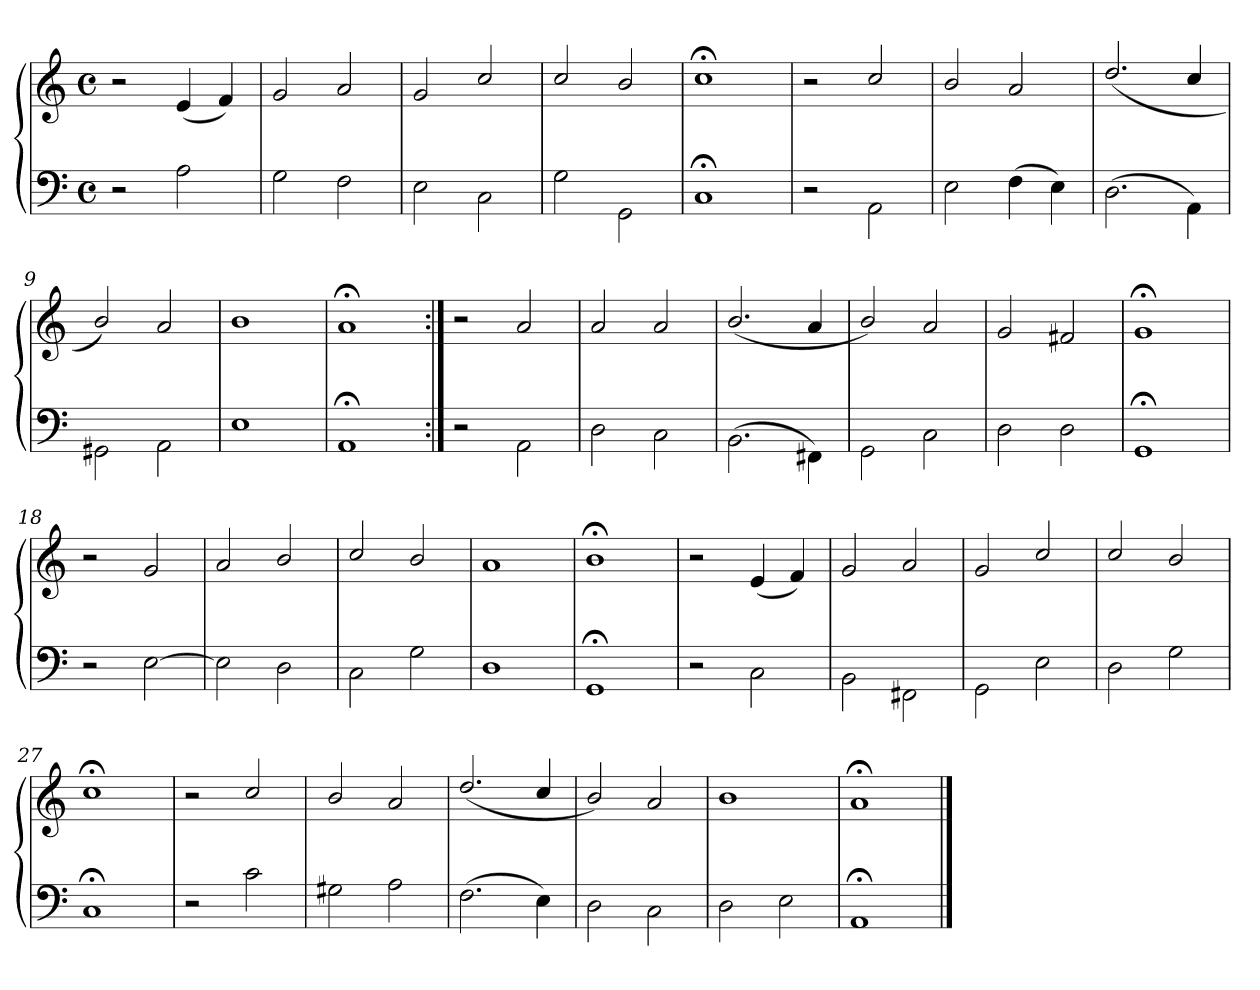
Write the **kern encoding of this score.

**kern	**kern
*part1	*part1
*staff2	*staff1
*clefF4	*clefG2
*M4/4	*M4/4
*met(c)	*met(c)
=1	=1
2r	2r
2A\	(4e/
.	4f/)
=2	=2
2G\	2g/
2F\	2a/
=3	=3
2E\	2g/
2C\	2cc/
=4	=4
2G\	2cc/
2GG\	2b/
=5	=5
1C;\	1cc;</
=6	=6
2r	2r
2AA\	2cc/
=7	=7
2E\	2b/
(4F\	2a/
4E\)	.
=8	=8
(2.D\	(2.dd/
4AA\)	4cc/
=9	=9
2GG#X\	2b/)
2AA\	2a/
=10	=10
1E\	1b/
=11	=11
1AA;\	1a;</
!!LO:PB:g=z
=12:|!	=12:|!
2r	2r
2AA\	2a/
=13	=13
2D\	2a/
2C\	2a/
=14	=14
(2.BB\	(2.b/
4FF#X\)	4a/
=15	=15
2GG\	2b/)
2C\	2a/
=16	=16
2D\	2g/
2D\	2f#X/
=17	=17
1GG;\	1g;</
=18	=18
2r	2r
[2E\	2g/
=19	=19
2E\]	2a/
2D\	2b/
=20	=20
2C\	2cc/
2G\	2b/
=21	=21
1D\	1a/
=22	=22
1GG;\	1b;</
!!LO:LB:g=z
=23	=23
2r	2r
2C\	(4e/
.	4f/)
=24	=24
2BB\	2g/
2FF#X\	2a/
=25	=25
2GG\	2g/
2E\	2cc/
=26	=26
2D\	2cc/
2G\	2b/
=27	=27
1C;\	1cc;</
=28	=28
2r	2r
2c\	2cc/
=29	=29
2G#X\	2b/
2A\	2a/
=30	=30
(2.F\	(2.dd/
4E\)	4cc/
=31	=31
2D\	2b/)
2C\	2a/
=32	=32
2D\	1b/
2E\	.
=33	=33
1AA;\	1a;</
==	==
*-	*-
